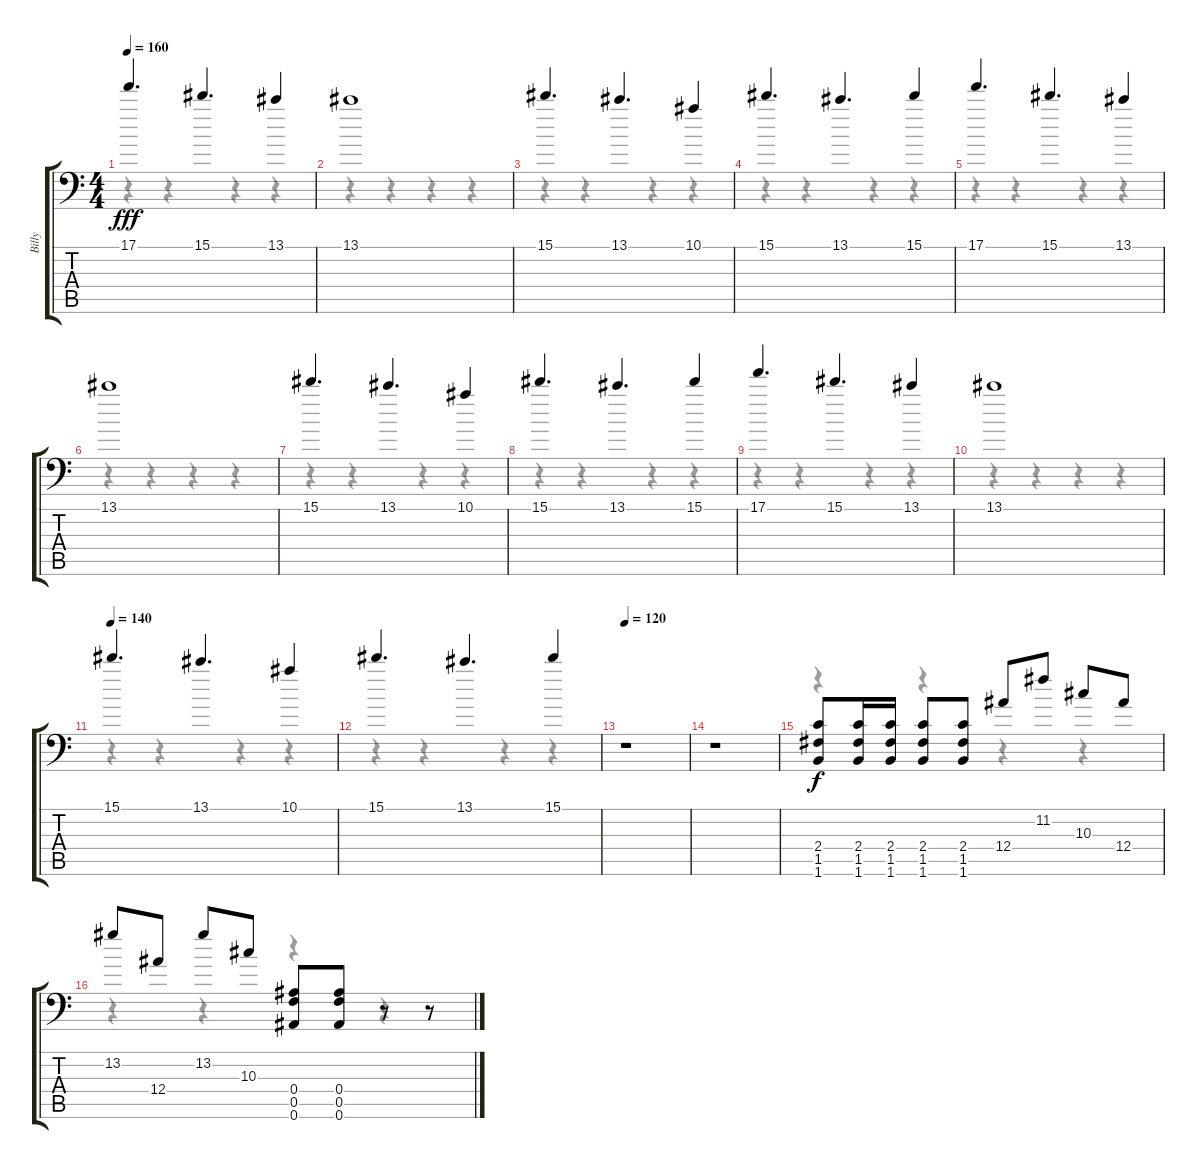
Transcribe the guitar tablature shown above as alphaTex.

\track ("Billy" "Billy") {instrument distortionguitar}
\staff {score tabs}
\tuning (C4 G3 Eb3 Bb2 F2 Bb1) {hide}
\voice
\ts (4 4)
\tempo 160
\clef f4
\ks c
17.1.4{d dy fff} 15.1.4{d} 13.1.4 |
13.1.1 |
15.1.4{d} 13.1.4{d} 10.1.4 |
15.1.4{d} 13.1.4{d} 15.1.4 |
17.1.4{d} 15.1.4{d} 13.1.4 |
13.1.1 |
15.1.4{d} 13.1.4{d} 10.1.4 |
15.1.4{d} 13.1.4{d} 15.1.4 |
17.1.4{d} 15.1.4{d} 13.1.4 |
13.1.1 |
\tempo 140
15.1.4{d} 13.1.4{d} 10.1.4 |
15.1.4{d} 13.1.4{d} 15.1.4 |
\tempo 120
r.1 |
r.1 |
(2.4 1.5 1.6).8{dy f} (2.4 1.5 1.6).16 (2.4 1.5 1.6).16 (2.4 1.5 1.6).8 (2.4 1.5 1.6).8 12.4.8 11.2.8 10.3.8 12.4.8 |
13.2.8 12.4.8 13.2.8 10.3.8 (0.4 0.5 0.6).8 (0.4 0.5 0.6).8 r.8 r.8
\voice
\clef f4
\ottava regular
\simile none
\ks c
r.4{dy f} r.4 r.4 r.4 |
r.4 r.4 r.4 r.4 |
r.4 r.4 r.4 r.4 |
r.4 r.4 r.4 r.4 |
r.4 r.4 r.4 r.4 |
r.4 r.4 r.4 r.4 |
r.4 r.4 r.4 r.4 |
r.4 r.4 r.4 r.4 |
r.4 r.4 r.4 r.4 |
r.4 r.4 r.4 r.4 |
r.4 r.4 r.4 r.4 |
r.4 r.4 r.4 r.4 |
|
|
r.4 r.4 r.4 r.4 |
r.4 r.4 r.4 r.4
